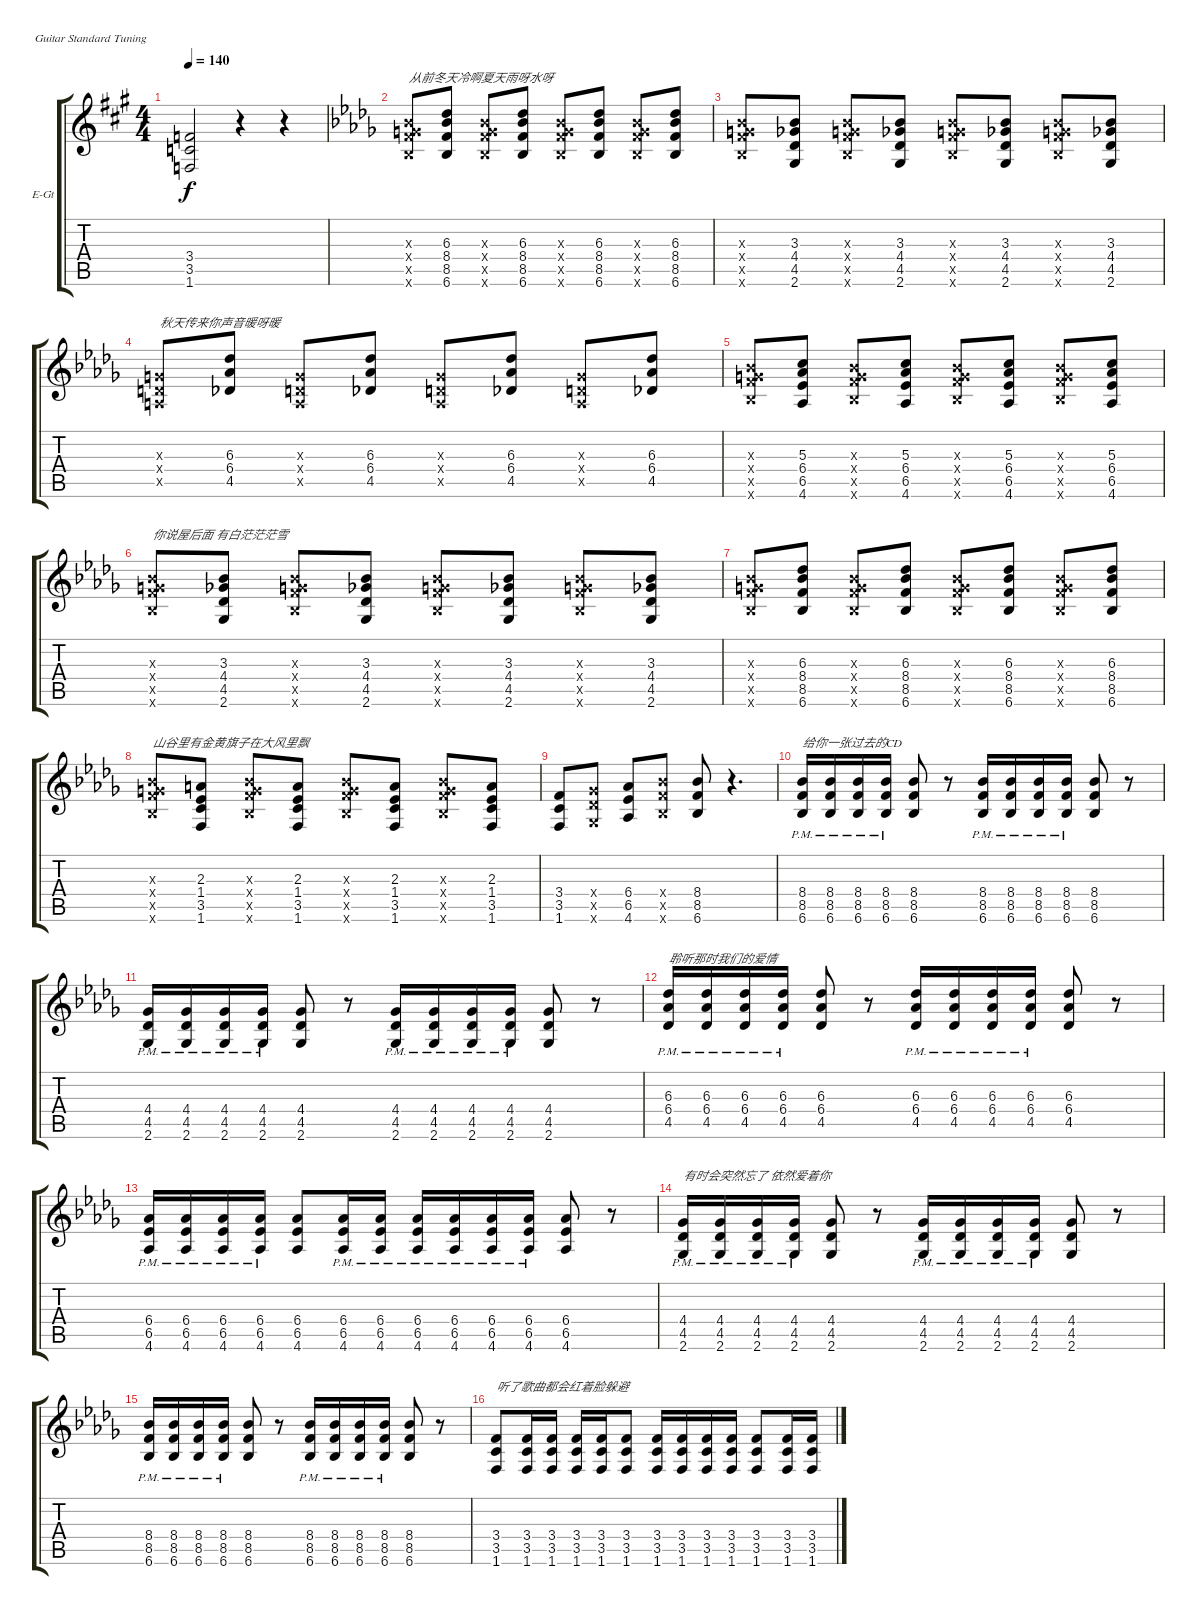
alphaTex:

\bracketExtendMode groupsimilarinstruments
\firstSystemTrackNameOrientation horizontal
\otherSystemsTrackNameOrientation horizontal
\track ("Guitar L" "E-Gt") {instrument distortionguitar}
\staff {score tabs}
\tuning (E4 B3 G3 D3 A2 E2)
\ts (4 4)
\tempo 140
\clef g2
\ks a
(3.4 3.5 1.6).2{dy f} r.4 r.4 |
\ks db
(0.3{x} 8.4{x} 8.5{x} 6.6{x}).8{txt "从前冬天冷啊夏天雨呀水呀 "} (6.3 8.4 8.5 6.6).8 (0.3{x} 8.4{x} 8.5{x} 6.6{x}).8 (6.3 8.4 8.5 6.6).8 (0.3{x} 8.4{x} 8.5{x} 6.6{x}).8 (6.3 8.4 8.5 6.6).8 (0.3{x} 8.4{x} 8.5{x} 6.6{x}).8 (6.3 8.4 8.5 6.6).8 |
(0.3{x} 8.4{x} 8.5{x} 6.6{x}).8 (3.3 4.4 4.5 2.6).8 (0.3{x} 8.4{x} 8.5{x} 6.6{x}).8 (3.3 4.4 4.5 2.6).8 (0.3{x} 8.4{x} 8.5{x} 6.6{x}).8 (3.3 4.4 4.5 2.6).8 (0.3{x} 8.4{x} 8.5{x} 6.6{x}).8 (3.3 4.4 4.5 2.6).8 |
(0.3{x} 0.4{x} 0.5{x}).8{txt "秋天传来你声音暖呀暖"} (6.3 6.4 4.5).8 (0.3{x} 0.4{x} 0.5{x}).8 (6.3 6.4 4.5).8 (0.3{x} 0.4{x} 0.5{x}).8 (6.3 6.4 4.5).8 (0.3{x} 0.4{x} 0.5{x}).8 (6.3 6.4 4.5).8 |
(0.3{x} 8.4{x} 8.5{x} 6.6{x}).8 (5.3 6.4 6.5 4.6).8 (0.3{x} 8.4{x} 8.5{x} 6.6{x}).8 (5.3 6.4 6.5 4.6).8 (0.3{x} 8.4{x} 8.5{x} 6.6{x}).8 (5.3 6.4 6.5 4.6).8 (0.3{x} 8.4{x} 8.5{x} 6.6{x}).8 (5.3 6.4 6.5 4.6).8 |
(0.3{x} 8.4{x} 8.5{x} 6.6{x}).8{txt "你说屋后面 有白茫茫茫雪 "} (3.3 4.4 4.5 2.6).8 (0.3{x} 8.4{x} 8.5{x} 6.6{x}).8 (3.3 4.4 4.5 2.6).8 (0.3{x} 8.4{x} 8.5{x} 6.6{x}).8 (3.3 4.4 4.5 2.6).8 (0.3{x} 8.4{x} 8.5{x} 6.6{x}).8 (3.3 4.4 4.5 2.6).8 |
(0.3{x} 8.4{x} 8.5{x} 6.6{x}).8 (6.3 8.4 8.5 6.6).8 (0.3{x} 8.4{x} 8.5{x} 6.6{x}).8 (6.3 8.4 8.5 6.6).8 (0.3{x} 8.4{x} 8.5{x} 6.6{x}).8 (6.3 8.4 8.5 6.6).8 (0.3{x} 8.4{x} 8.5{x} 6.6{x}).8 (6.3 8.4 8.5 6.6).8 |
(0.3{x} 8.4{x} 8.5{x} 6.6{x}).8{txt "山谷里有金黄旗子在大风里飘 "} (2.3 1.4 3.5 1.6).8 (0.3{x} 8.4{x} 8.5{x} 6.6{x}).8 (2.3 1.4 3.5 1.6).8 (0.3{x} 8.4{x} 8.5{x} 6.6{x}).8 (2.3 1.4 3.5 1.6).8 (0.3{x} 8.4{x} 8.5{x} 6.6{x}).8 (2.3 1.4 3.5 1.6).8 |
(3.4 3.5 1.6).8 (4.4{x} 4.5{x} 2.6{x}).8 (6.4 6.5 4.6).8 (8.4{x} 8.5{x} 6.6{x}).8 (8.4 8.5 6.6).8 r.4{d} |
(8.4{pm} 8.5{pm} 6.6{pm}).16{txt "给你一张过去的CD "} (8.4{pm} 8.5{pm} 6.6{pm}).16 (8.4{pm} 8.5{pm} 6.6{pm}).16 (8.4{pm} 8.5{pm} 6.6{pm}).16 (8.4 8.5 6.6).8 r.8 (8.4{pm} 8.5{pm} 6.6{pm}).16 (8.4{pm} 8.5{pm} 6.6{pm}).16 (8.4{pm} 8.5{pm} 6.6{pm}).16 (8.4{pm} 8.5{pm} 6.6{pm}).16 (8.4 8.5 6.6).8 r.8 |
(4.4{pm} 4.5{pm} 2.6{pm}).16 (4.4{pm} 4.5{pm} 2.6{pm}).16 (4.4{pm} 4.5{pm} 2.6{pm}).16 (4.4{pm} 4.5{pm} 2.6{pm}).16 (4.4 4.5 2.6).8 r.8 (4.4{pm} 4.5{pm} 2.6{pm}).16 (4.4{pm} 4.5{pm} 2.6{pm}).16 (4.4{pm} 4.5{pm} 2.6{pm}).16 (4.4{pm} 4.5{pm} 2.6{pm}).16 (4.4 4.5 2.6).8 r.8 |
(6.3{pm} 6.4{pm} 4.5{pm}).16{txt "聆听那时我们的爱情"} (6.3{pm} 6.4{pm} 4.5{pm}).16 (6.3{pm} 6.4{pm} 4.5{pm}).16 (6.3{pm} 6.4{pm} 4.5{pm}).16 (6.3 6.4 4.5).8 r.8 (6.3{pm} 6.4{pm} 4.5{pm}).16 (6.3{pm} 6.4{pm} 4.5{pm}).16 (6.3{pm} 6.4{pm} 4.5{pm}).16 (6.3{pm} 6.4{pm} 4.5{pm}).16 (6.3 6.4 4.5).8 r.8 |
(6.4{pm} 6.5{pm} 4.6{pm}).16 (6.4{pm} 6.5{pm} 4.6{pm}).16 (6.4{pm} 6.5{pm} 4.6{pm}).16 (6.4{pm} 6.5{pm} 4.6{pm}).16 (6.4 6.5 4.6).8 (6.4{pm} 6.5{pm} 4.6{pm}).16 (6.4{pm} 6.5{pm} 4.6{pm}).16 (6.4{pm} 6.5{pm} 4.6{pm}).16 (6.4{pm} 6.5{pm} 4.6{pm}).16 (6.4{pm} 6.5{pm} 4.6{pm}).16 (6.4{pm} 6.5{pm} 4.6{pm}).16 (6.4 6.5 4.6).8 r.8 |
(4.4{pm} 4.5{pm} 2.6{pm}).16{txt "有时会突然忘了 依然爱着你 "} (4.4{pm} 4.5{pm} 2.6{pm}).16 (4.4{pm} 4.5{pm} 2.6{pm}).16 (4.4{pm} 4.5{pm} 2.6{pm}).16 (4.4 4.5 2.6).8 r.8 (4.4{pm} 4.5{pm} 2.6{pm}).16 (4.4{pm} 4.5{pm} 2.6{pm}).16 (4.4{pm} 4.5{pm} 2.6{pm}).16 (4.4{pm} 4.5{pm} 2.6{pm}).16 (4.4 4.5 2.6).8 r.8 |
(8.4{pm} 8.5{pm} 6.6{pm}).16 (8.4{pm} 8.5{pm} 6.6{pm}).16 (8.4{pm} 8.5{pm} 6.6{pm}).16 (8.4{pm} 8.5{pm} 6.6{pm}).16 (8.4 8.5 6.6).8 r.8 (8.4{pm} 8.5{pm} 6.6{pm}).16 (8.4{pm} 8.5{pm} 6.6{pm}).16 (8.4{pm} 8.5{pm} 6.6{pm}).16 (8.4{pm} 8.5{pm} 6.6{pm}).16 (8.4 8.5 6.6).8 r.8 |
(3.4 3.5 1.6).8{txt "听了歌曲都会红着脸躲避 "} (3.4 3.5 1.6).16 (3.4 3.5 1.6).16 (3.4 3.5 1.6).16 (3.4 3.5 1.6).16 (3.4 3.5 1.6).8 (3.4 3.5 1.6).16 (3.4 3.5 1.6).16 (3.4 3.5 1.6).16 (3.4 3.5 1.6).16 (3.4 3.5 1.6).8 (3.4 3.5 1.6).16 (3.4 3.5 1.6).16
